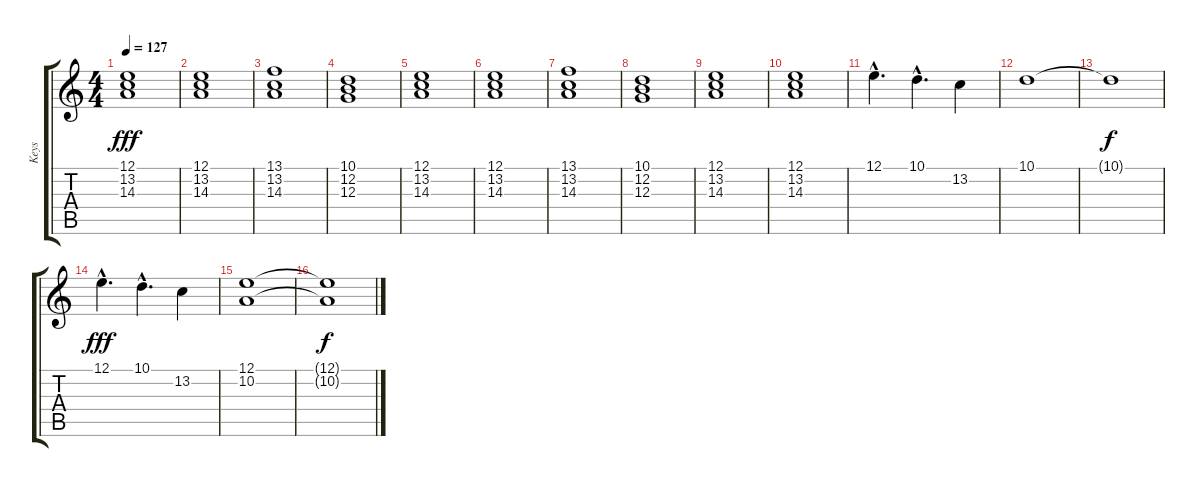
\track ("Keys" "Keys") {instrument tremolostrings}
\staff {score tabs}
\tuning (E4 B3 G3 D3 A2 E2) {hide}
\ts (4 4)
\tempo 127
\clef g2
\ks c
(12.1 13.2 14.3).1{dy fff} |
(12.1 13.2 14.3).1 |
(13.1 13.2 14.3).1 |
(10.1 12.2 12.3).1 |
(12.1 13.2 14.3).1 |
(12.1 13.2 14.3).1 |
(13.1 13.2 14.3).1 |
(10.1 12.2 12.3).1 |
(12.1 13.2 14.3).1 |
(12.1 13.2 14.3).1 |
12.1{hac}.4{d} 10.1{hac}.4{d} 13.2.4 |
10.1.1 |
10.1{t}.1{dy f} |
12.1{hac}.4{d dy fff} 10.1{hac}.4{d} 13.2.4 |
(12.1 10.2).1 |
(12.1{t} 10.2{t}).1{dy f}
